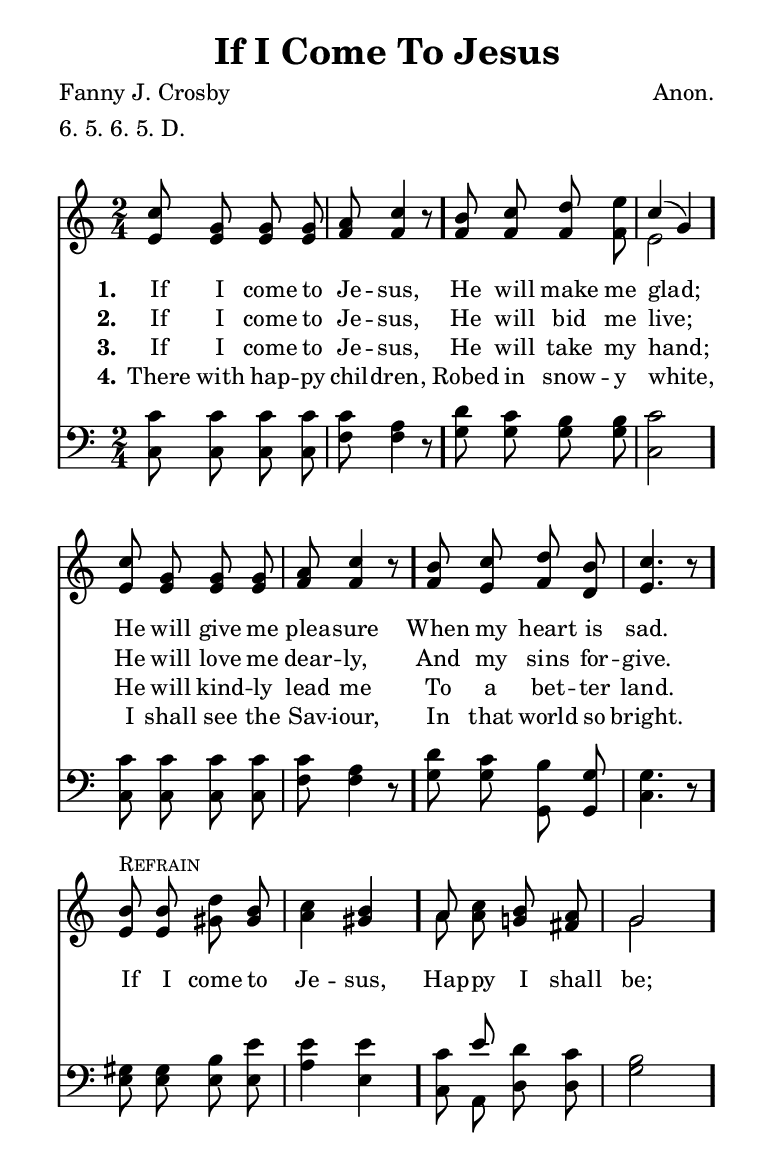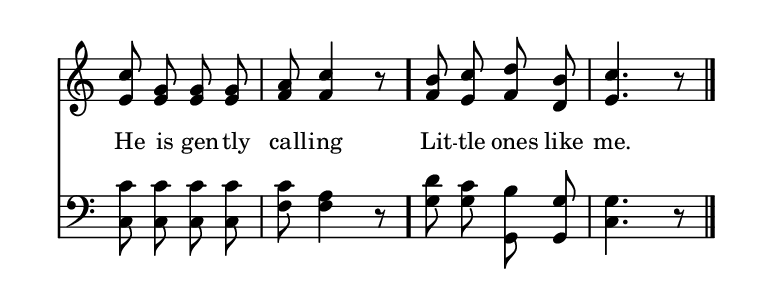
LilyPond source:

\include "common/global.ily"
\paper {
  \include "common/paper.ily"
  ragged-bottom = ##t
  %systems-per-page = ##f
  page-count = #(cond (is-eogsized 2) (#t #f))
}

\header{
  hymnnumber = "337"
  title = "If I Come To Jesus"
  tunename = ""
  meter = "6. 5. 6. 5. D."
  poet = "Fanny J. Crosby"
  composer = "Anon."
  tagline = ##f
}

global = {
  \include "common/overrides.ily"
  \override Staff.TimeSignature.style = #'numbered
  \time 2/4
  \override Score.MetronomeMark.transparent = ##t % hide all fermata changes too
  \tempo 4=80
  \key c \major
  \autoBeamOff
}

notesSoprano = {
\global
\relative c'' {

  c8 g g g | a c4 r8 |
  b8 c d e | c4( g) |
  c8 g g g | a c4 r8 |
  b8 c d b | c4. r8 |

  << s^\markup { \small \caps "Refrain" }
  { b8 b d b | c4 b | } >>
  a8 c b a | g2 |
  c8 g g g | a c4 r8 |
  b8 c d b | c4. r8 |

  \bar "|."

}
}

notesAlto = {
\global
\relative e' {

  e8 e e e | f f4 r8 |
  f8 f f f | e2 |
  e8 e e e | f f4 r8 |
  f8 e f d | e4. r8 |

  e8 e gis gis | a4 gis |
  a8 a g! fis | g2 |
  e8 e e e | f f4 r8 |
  f8 e f d | e4. r8 |

}
}

notesTenor = {
\global
\relative a {

  c8 c c c | c a4 r8 |
  d8 c b b | c2 |
  c8 c c c | c a4 r8 |
  d8 c b g | g4. r8 |

  gis8 gis b e | e4 e |
  c8 e d c | b2 |
  c8 c c c | c a4 r8 |
  d8 c b g | g4. r8 |

}
}

notesBass = {
\global
\relative f {

  c8 c c c | f f4 r8 |
  g8 g g g | c,2 |
  c8 c c c | f f4 r8 |
  g8 g g, g | c4. r8 |

  e8 e e e | a4 e |
  c8 a d d | g2 |
  c,8 c c c | f f4 r8 |
  g8 g g, g | c4. r8 |

}
}

Refrain = \lyricmode {

If I come to Je -- sus, \bar "."
Hap -- py I shall be; \bar "."
He is gen -- tly call -- ing \bar "."
Lit -- tle ones like me. \bar "."

}

wordsA = \lyricmode {
\set stanza = "1."

If I come to Je -- sus, \bar "."
He will make me glad; \bar "."
He will give me plea -- sure \bar "."
When my heart is sad. \bar "."

}

wordsB = \lyricmode {
\set stanza = "2."

If I come to Je -- sus,
He will bid me live;
He will love me dear -- ly,
And my sins for -- give.

\Refrain

}

wordsC = \lyricmode {
\set stanza = "3."

If I come to Je -- sus,
He will take my hand;
He will kind -- ly lead me
To a bet -- ter land.

}

wordsD = \lyricmode {
\set stanza = "4."

There with hap -- py chil -- dren,
Robed in snow -- y white,
I shall see the Sav -- iour,
In that world so bright.

}

\score {
  \context ChoirStaff <<
    \context Staff = upper <<
      \set Staff.autoBeaming = ##f
      \set ChoirStaff.systemStartDelimiter = #'SystemStartBar
      \set ChoirStaff.printPartCombineTexts = ##f
      \partcombine #'(2 . 9) \notesSoprano \notesAlto
      \context NullVoice = sopranos { \voiceOne << \notesSoprano >> }
      \context NullVoice = altos { \voiceTwo << \notesAlto >> }
      \context Lyrics = one   \lyricsto sopranos \wordsA
      \context Lyrics = two   \lyricsto sopranos \wordsB
      \context Lyrics = three \lyricsto sopranos \wordsC
      \context Lyrics = four  \lyricsto sopranos \wordsD
    >>
    \context Staff = men <<
      \set Staff.autoBeaming = ##f
      \clef bass
      \set ChoirStaff.printPartCombineTexts = ##f
      \partcombine #'(2 . 9) \notesTenor \notesBass
      \context NullVoice = tenors { \voiceOne << \notesTenor >> }
      \context NullVoice = basses { \voiceTwo << \notesBass >> }
    >>
  >>
  \layout {
    \include "common/layout.ily"
  }
  \midi{
    \include "common/midi.ily"
  }
}

\version "2.19.49"  % necessary for upgrading to future LilyPond versions.

% vi:set et ts=2 sw=2 ai nocindent syntax=lilypond:
